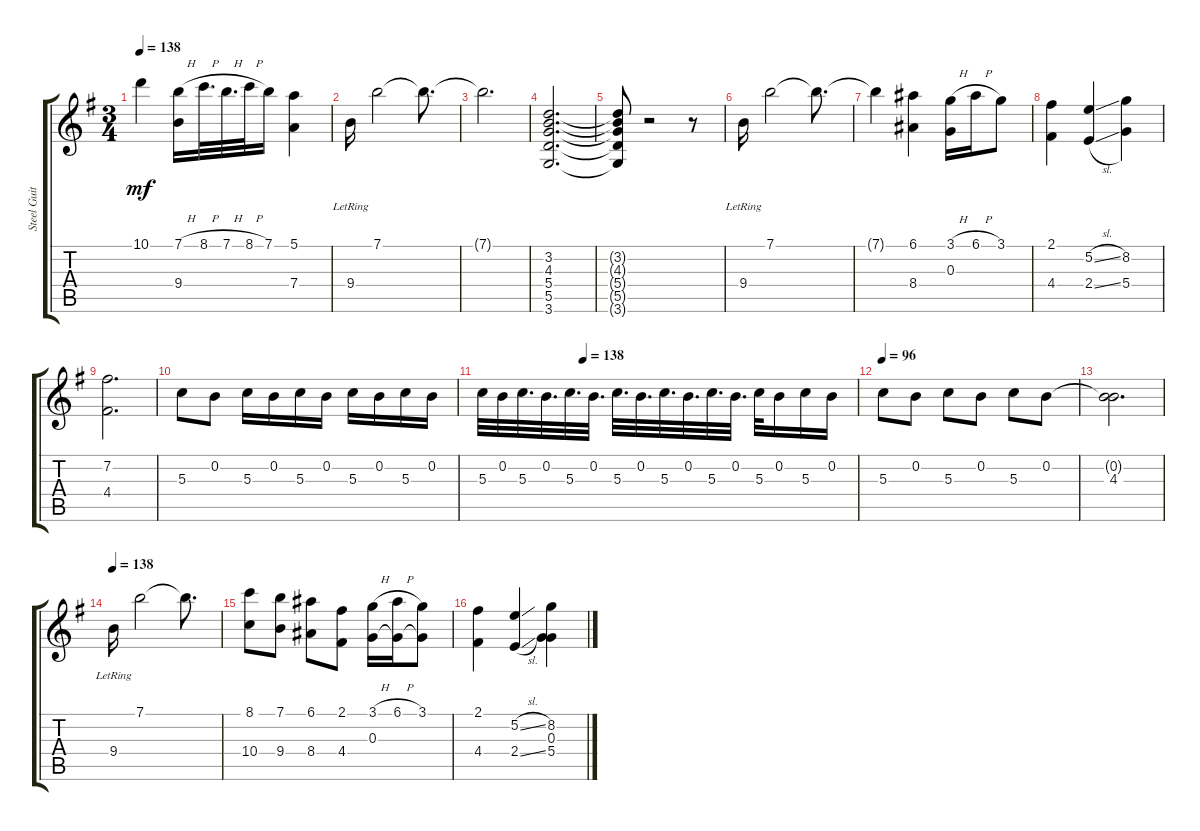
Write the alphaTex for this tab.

\track ("Steel Guitar" "Steel Guit") {instrument acousticguitarsteel}
\staff {score tabs}
\tuning (E4 B3 G3 D3 A2 E2) {hide}
\ts (3 4)
\tempo 138
\clef g2
\ks eminor
10.1{t}.4{dy mf} (7.1{h} 9.4).16 8.1{h}.32{d} 7.1{h}.32{d} 8.1{h}.32 7.1.16 (5.1 7.4).4 |
9.4{lr}.16 7.1.2 7.1{t}.8{d} |
7.1{t}.2{d} |
(3.2 4.3 5.4 5.5 3.6).2{d} |
(3.2{t} 4.3{t} 5.4{t} 5.5{t} 3.6{t}).8 r.2 r.8 |
9.4{lr}.16 7.1.2 7.1{t}.8{d} |
7.1{t}.4 (6.1 8.4).4 (3.1{h} 0.3).16 6.1{h}.16 3.1.8 |
(2.1 4.4).4 (5.2{sl} 2.4{sl}).4 (8.2 5.4).4 |
(7.2 4.4).2{d} |
5.3.8 0.2.8 5.3.16 0.2.16 5.3.16 0.2.16 5.3.16 0.2.16 5.3.16 0.2.16 |
\tempo (138 0.2708333333333333)
5.3.32 0.2.32 5.3.32{d} 0.2.32{d} 5.3.32{d} 0.2.32{d} 5.3.32{d} 0.2.32{d} 5.3.32{d} 0.2.32{d} 5.3.32{d} 0.2.32{d} 5.3.32 0.2.16 5.3.16 0.2.16 |
\tempo 96
5.3.8 0.2.8 5.3.8 0.2.8 5.3.8 0.2.8 |
(0.2{t} 4.3).2{d} |
\tempo 138
9.4{lr}.16 7.1.2 7.1{t}.8{d} |
(8.1 10.4).8 (7.1 9.4).8 (6.1 8.4).8 (2.1 4.4).8 (3.1{h} 0.3).16 (6.1{h} 0.3{t}).16 (3.1 0.3{t}).8 |
(2.1 4.4).4 (5.2{sl} 2.4{sl}).4 (8.2 0.3 5.4).4
